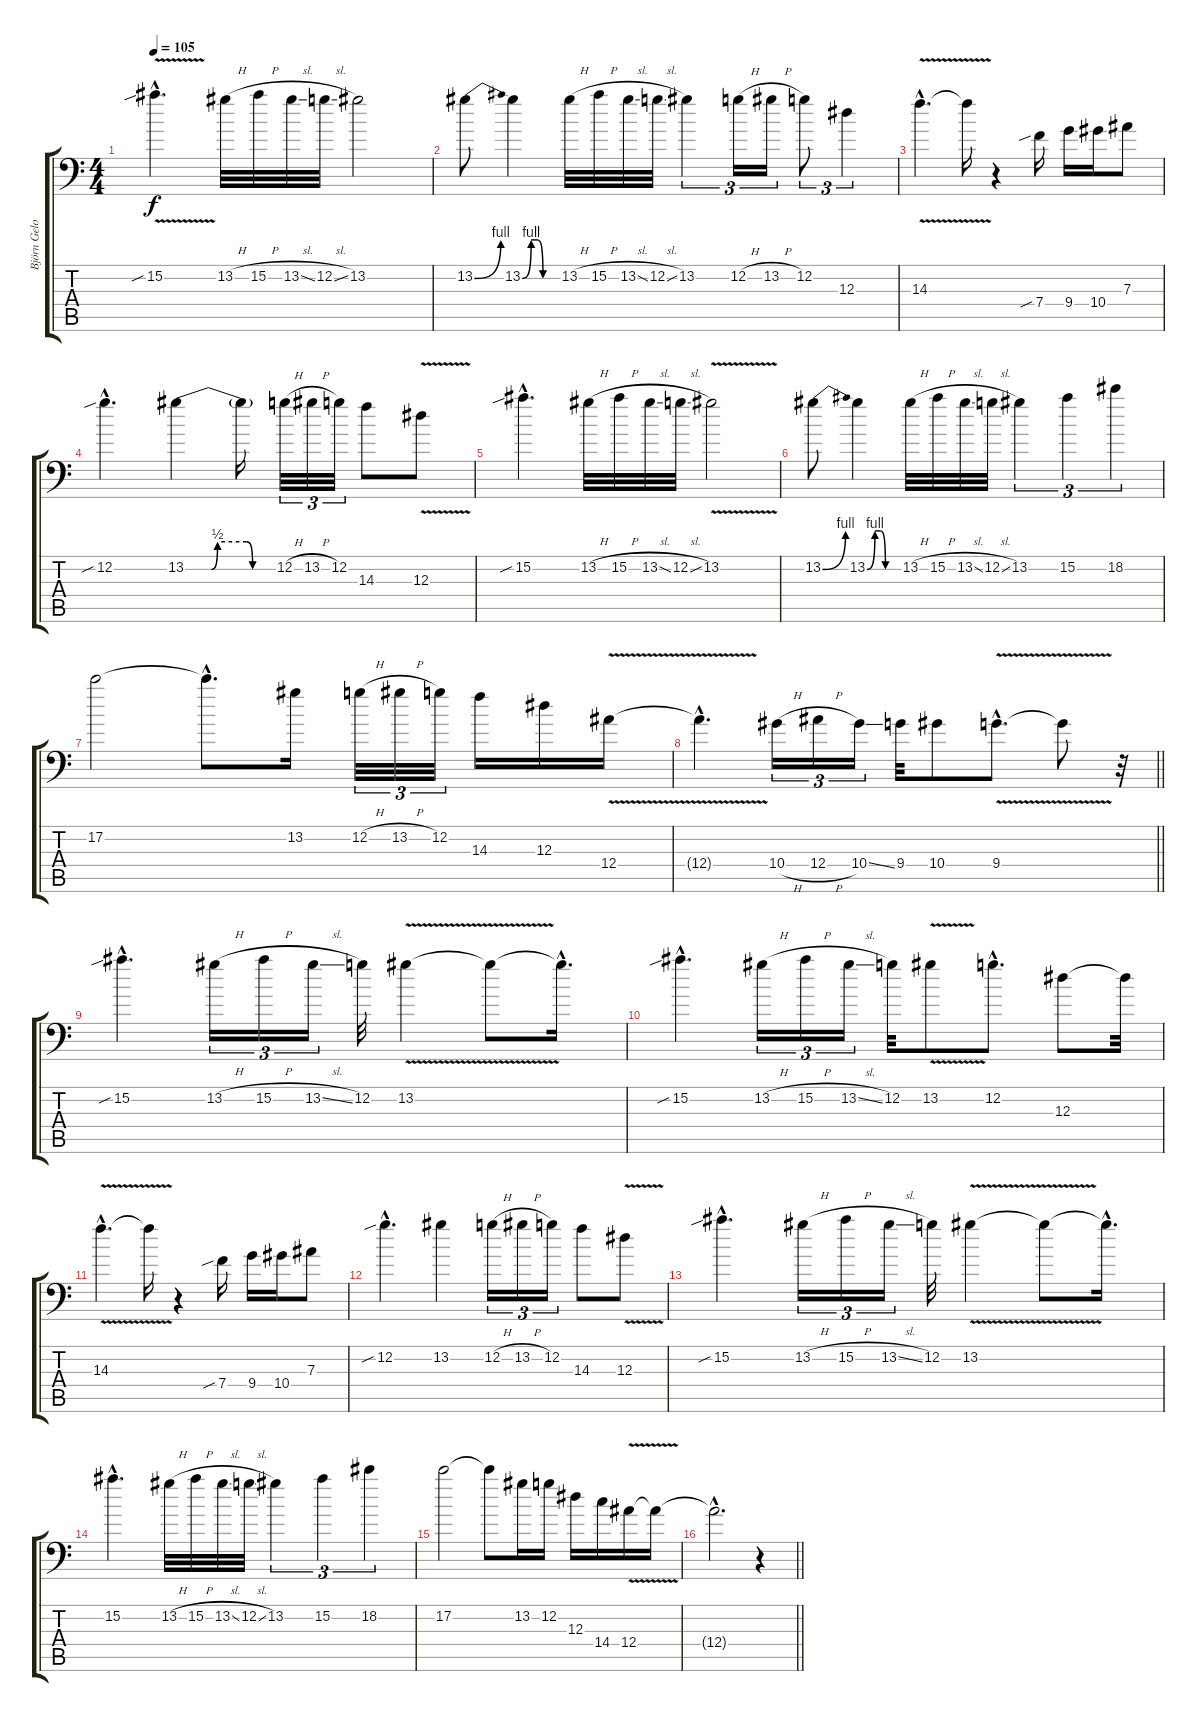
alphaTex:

\track ("Björn Gelotte" "Björn Gelo") {instrument distortionguitar}
\staff {score tabs}
\tuning (C4 G3 Eb3 Bb2 F2 Bb1) {hide}
\ts (4 4)
\tempo 105
\clef f4
\ks c
15.2{v sib hac}.4{d dy f} 13.2{h}.32 15.2{h}.32 13.2{sl}.32 12.2{sl}.32 13.2.2 |
13.2{be (bend 0 0 60 4)}.8 13.2{be (custom 0 0 15 4 25 4 35 0 60 0)}.4 13.2{h}.32 15.2{h}.32 13.2{sl}.32 12.2{sl}.32 13.2.4{tu (3 2)} 12.2{h}.16{tu (3 2)} 13.2{h}.16{tu (3 2)} 12.2.8{tu (3 2)} 12.3.4{tu (3 2)} |
14.3{v hac}.4{d} 14.3{t}.16 r.4 7.4{sib}.16 9.4.16 10.4.16 7.3.8 |
12.2{sib hac}.4{d} 13.2{be (custom 0 0 17 0 21 2 40 2 44 0 60 0)}.4 13.2{t}.16 12.2{h}.32{tu (3 2)} 13.2{h}.32{tu (3 2)} 12.2.32{tu (3 2)} 14.3.8 12.3{v}.8 |
15.2{sib hac}.4{d} 13.2{h}.32 15.2{h}.32 13.2{sl}.32 12.2{sl}.32 13.2{v}.2 |
13.2{be (bend 0 0 60 4)}.8 13.2{be (custom 0 0 15 4 25 4 35 0 60 0)}.4 13.2{h}.32 15.2{h}.32 13.2{sl}.32 12.2{sl}.32 13.2.4{tu (3 2)} 15.2.4{tu (3 2)} 18.2.4{tu (3 2)} |
17.2.2 17.2{hac t}.8{d} 13.2.16 12.2{h}.32{tu (3 2)} 13.2{h}.32{tu (3 2)} 12.2.32{tu (3 2)} 14.3.16 12.3.16 12.4{v}.16 |
\barLineRight lightlight
12.4{hac t}.4{d} 10.4{h}.16{tu (3 2)} 12.4{h}.16{tu (3 2)} 10.4{ss}.16{tu (3 2)} 9.4.32 10.4.8 9.4{v hac}.8{d} 9.4{t}.8 r.32{volume 13 balance 12 instrument overdrivenguitar} |
15.2{sib hac}.4{d} 13.2{h}.16{tu (3 2)} 15.2{h}.16{tu (3 2)} 13.2{sl}.16{tu (3 2)} 12.2.32 13.2{v}.4 13.2{t}.8 13.2{hac t}.16{d} |
15.2{sib hac}.4{d} 13.2{h}.16{tu (3 2)} 15.2{h}.16{tu (3 2)} 13.2{sl}.16{tu (3 2)} 12.2.32 13.2{v}.8 12.2{hac}.8{d} 12.3.8 12.3{t}.32 |
14.3{v hac}.4{d} 14.3{t}.16 r.4 7.4{sib}.16 9.4.16 10.4.16 7.3.8 |
12.2{sib hac}.4{d} 13.2.4 12.2{h}.16{tu (3 2)} 13.2{h}.16{tu (3 2)} 12.2.16{tu (3 2)} 14.3.8 12.3{v}.8 |
15.2{sib hac}.4{d} 13.2{h}.16{tu (3 2)} 15.2{h}.16{tu (3 2)} 13.2{sl}.16{tu (3 2)} 12.2.32 13.2{v}.4 13.2{t}.8 13.2{hac t}.16{d} |
15.2{hac}.4{d} 13.2{h}.32 15.2{h}.32 13.2{sl}.32 12.2{sl}.32 13.2.4{tu (3 2)} 15.2.4{tu (3 2)} 18.2.4{tu (3 2)} |
17.2.2 17.2{t}.8 13.2.16 12.2.16 12.3.16 14.4.16 12.4{v}.16 12.4{t}.16 |
\barLineRight lightlight
12.4{hac t}.2{d} r.4{volume 16 instrument electricguitarjazz}
